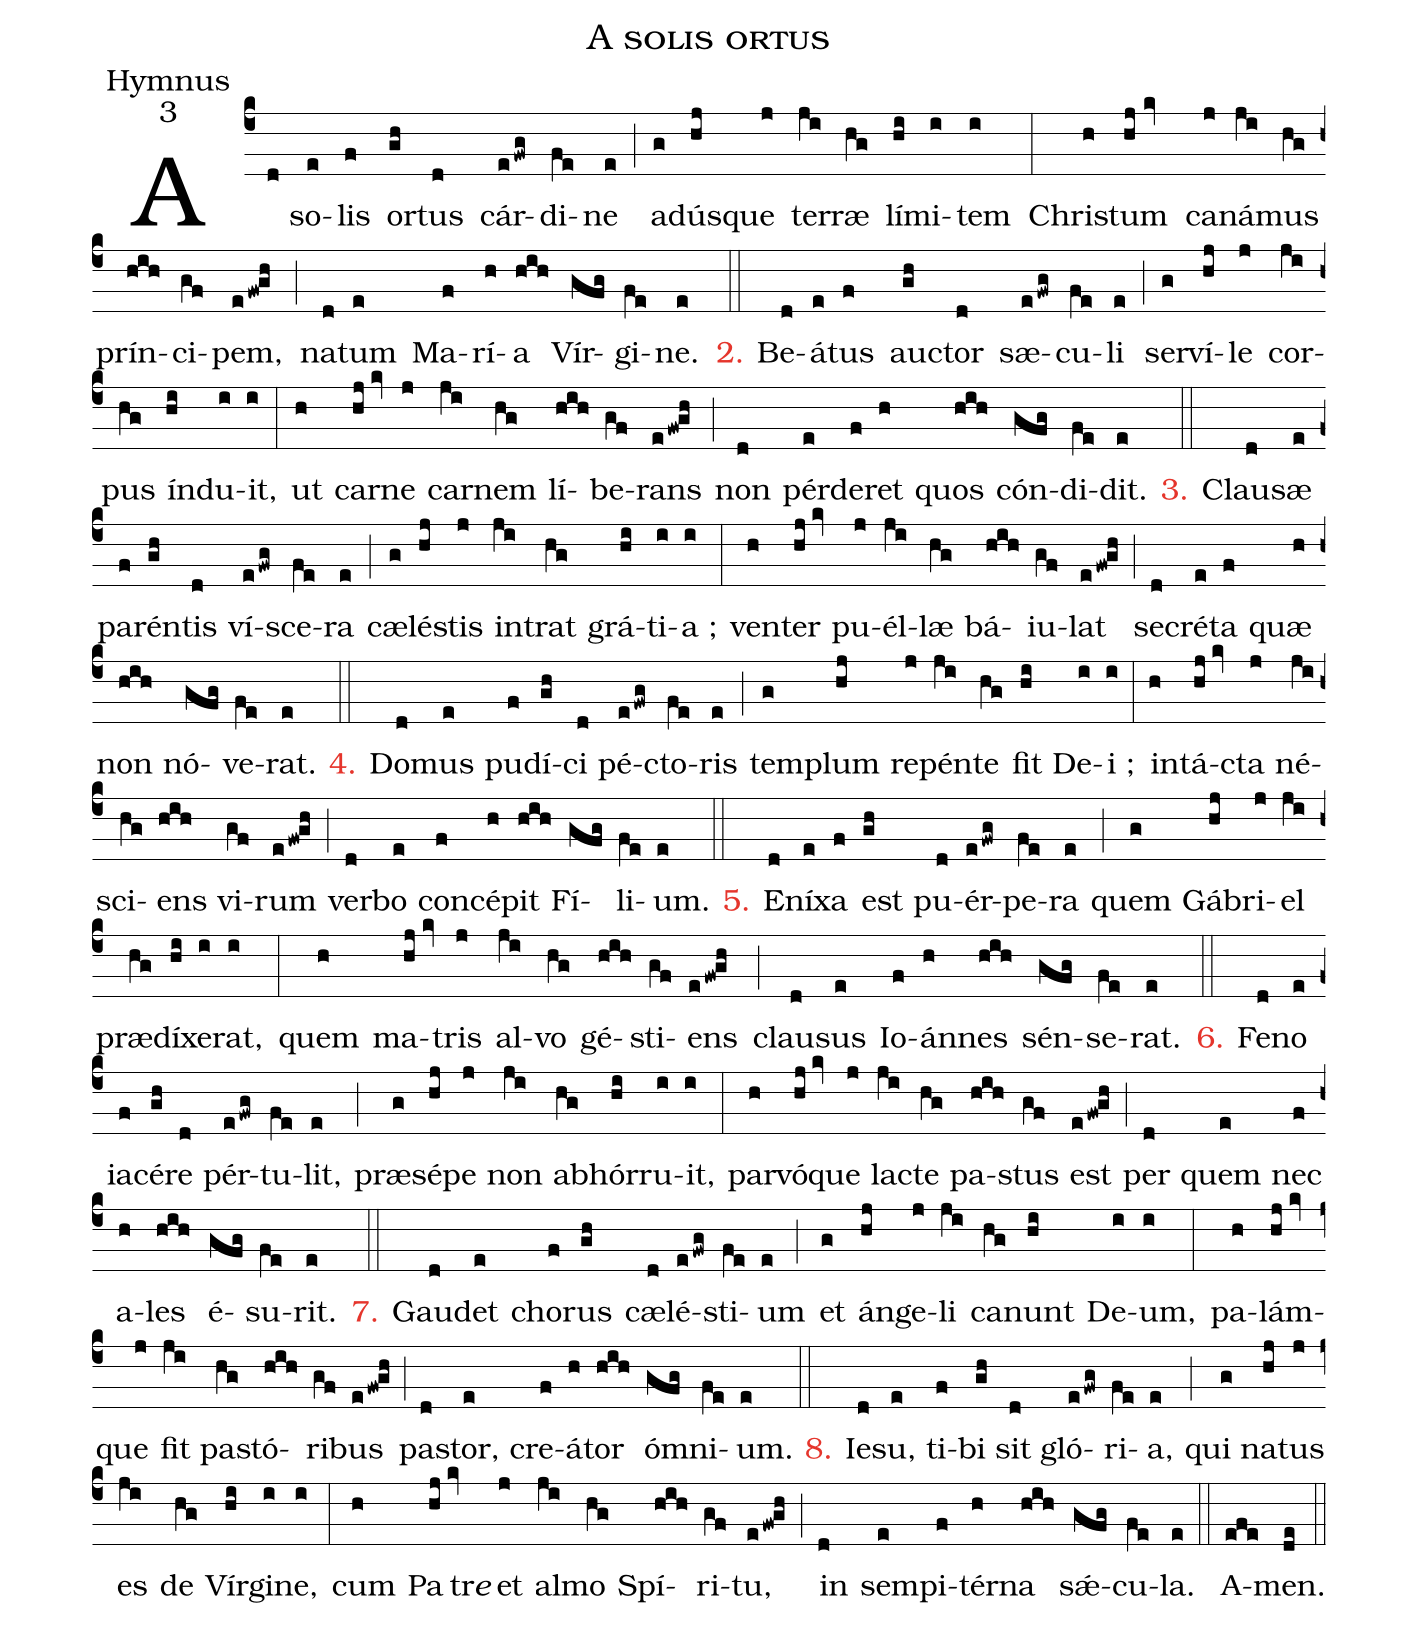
name:A solis ortus;
office-part:Hymnus;
mode:3;
%%
(c4)A(d) so(e)lis(f) or(gh)tus(d) cár(efwg)di(fe)ne(e) (;)
ad(g)ús(hj)que(j) ter(ji)ræ(hg) lí(hi)mi(i)tem(i) (:)
Chri(h)stum(hj//kv) ca(j)ná(ji)mus(hg) prín(hih)ci(gf)pem,(efw!gh) (;)
na(d)tum(e) Ma(f)rí(h)a(hih) Vír(gfg)gi(fe)ne.(e) (::)
<c>2.</c> Be(d)á(e)tus(f) au(gh)ctor(d) sæ(efwg)cu(fe)li(e) (;)
ser(g)ví(hj)le(j) cor(ji)pus(hg) ín(hi)du(i)it,(i) (:)
ut(h) car(hj//kv)ne(j) car(ji)nem(hg) lí(hih)be(gf)rans(efw!gh) (;)
non(d) pér(e)de(f)ret(h) quos(hih) cón(gfg)di(fe)dit.(e) (::)

<c>3.</c> Clau(d)sæ(e) pa(f)rén(gh)tis(d) ví(efwg)sce(fe)ra(e) (;)
cæ(g)lé(hj)stis(j) in(ji)trat(hg) grá(hi)ti(i)a ;(i) (:)
ven(h)ter(hj//kv) pu(j)él(ji)læ(hg) bá(hih)iu(gf)lat(efw!gh) (;)
se(d)cré(e)ta(f) quæ(h) non(hih) nó(gfg)ve(fe)rat.(e) (::)

<c>4.</c> Do(d)mus(e) pu(f)dí(gh)ci(d) pé(efwg)cto(fe)ris(e) (;)
tem(g)plum(hj) re(j)pén(ji)te(hg) fit(hi) De(i)i ;(i) (:)
in(h)tá(hj//kv)cta(j) né(ji)sci(hg)ens(hih) vi(gf)rum(efw!gh) (;)
ver(d)bo(e) con(f)cé(h)pit(hih) Fí(gfg)li(fe)um.(e) (::)

<c>5.</c> E(d)ní(e)xa(f) est(gh) pu(d)ér(efwg)pe(fe)ra(e) (;)
quem(g) Gá(hj)bri(j)el(ji) præ(hg)dí(hi)xe(i)rat,(i) (:)
quem(h) ma(hj//kv)tris(j) al(ji)vo(hg) gé(hih)sti(gf)ens(efw!gh) (;)
clau(d)sus(e) Io(f)án(h)nes(hih) sén(gfg)se(fe)rat.(e) (::)

<c>6.</c> Fe(d)no(e) ia(f)cé(gh)re(d) pér(efwg)tu(fe)lit,(e) (;)
præ(g)sé(hj)pe(j) non(ji) a(hg)bhór(hi)ru(i)it,(i) (:)
par(h)vó(hj//kv)que(j) la(ji)cte(hg) pa(hih)stus(gf) est(efw!gh) (;)
per(d) quem(e) nec(f) a(h)les(hih) é(gfg)su(fe)rit.(e) (::)

<c>7.</c> Gau(d)det(e) cho(f)rus(gh) cæ(d)lé(efwg)sti(fe)um(e) (;)
et(g) án(hj)ge(j)li(ji) ca(hg)nunt(hi) De(i)um,(i) (:)
pa(h)lám(hj//kv)que(j) fit(ji) pa(hg)stó(hih)ri(gf)bus(efw!gh) (;)
pa(d)stor,(e) cre(f)á(h)tor(hih) óm(gfg)ni(fe)um.(e) (::)

<c>8.</c> Ie(d)su,(e) ti(f)bi(gh) sit(d) gló(efwg)ri(fe)a,(e) (;)
qui(g) na(hj)tus(j) es(ji) de(hg) Vír(hi)gi(i)ne,(i) (:)
cum(h) Pa(hj//kv)tr<i>e</i>() et(j) al(ji)mo(hg) Spí(hih)ri(gf)tu,(efw!gh) (;)
in(d) sem(e)pi(f)tér(h)na(hih) s<sp>'æ</sp>(gfg)cu(fe)la.(e) (::)

A(efe)men.(de) (::)
